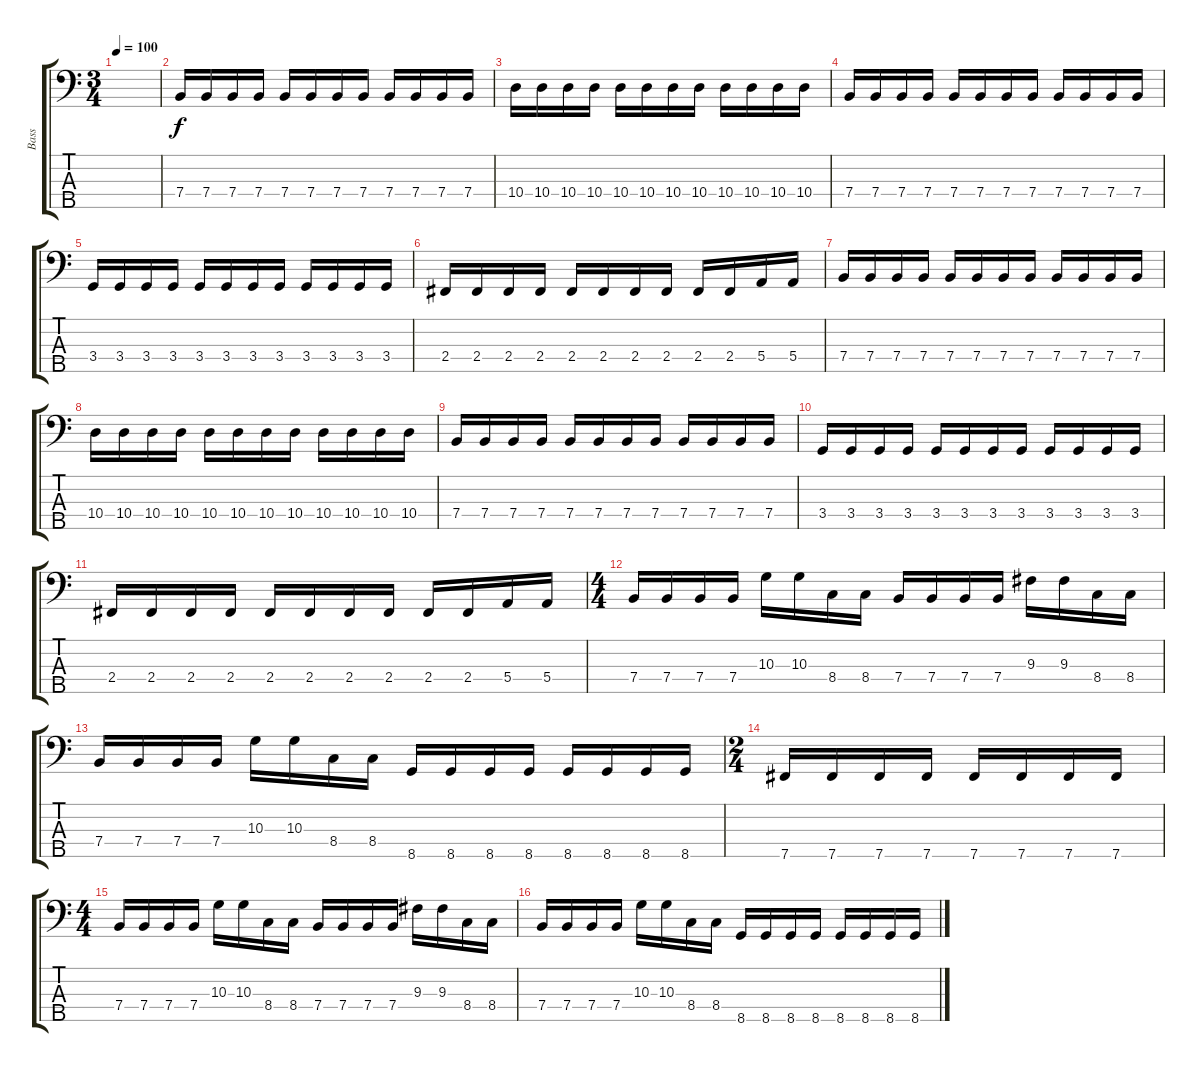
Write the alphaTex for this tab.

\track ("Bass" "Bass") {instrument electricbasspick}
\staff {score tabs}
\tuning (G2 D2 A1 E1 B0) {hide}
\ts (3 4)
\tempo 100
\clef f4
\ks c
|
7.4.16 7.4.16 7.4.16 7.4.16 7.4.16 7.4.16 7.4.16 7.4.16 7.4.16 7.4.16 7.4.16 7.4.16 |
10.4.16 10.4.16 10.4.16 10.4.16 10.4.16 10.4.16 10.4.16 10.4.16 10.4.16 10.4.16 10.4.16 10.4.16 |
7.4.16 7.4.16 7.4.16 7.4.16 7.4.16 7.4.16 7.4.16 7.4.16 7.4.16 7.4.16 7.4.16 7.4.16 |
3.4.16 3.4.16 3.4.16 3.4.16 3.4.16 3.4.16 3.4.16 3.4.16 3.4.16 3.4.16 3.4.16 3.4.16 |
2.4.16 2.4.16 2.4.16 2.4.16 2.4.16 2.4.16 2.4.16 2.4.16 2.4.16 2.4.16 5.4.16 5.4.16 |
7.4.16 7.4.16 7.4.16 7.4.16 7.4.16 7.4.16 7.4.16 7.4.16 7.4.16 7.4.16 7.4.16 7.4.16 |
10.4.16 10.4.16 10.4.16 10.4.16 10.4.16 10.4.16 10.4.16 10.4.16 10.4.16 10.4.16 10.4.16 10.4.16 |
7.4.16 7.4.16 7.4.16 7.4.16 7.4.16 7.4.16 7.4.16 7.4.16 7.4.16 7.4.16 7.4.16 7.4.16 |
3.4.16 3.4.16 3.4.16 3.4.16 3.4.16 3.4.16 3.4.16 3.4.16 3.4.16 3.4.16 3.4.16 3.4.16 |
2.4.16 2.4.16 2.4.16 2.4.16 2.4.16 2.4.16 2.4.16 2.4.16 2.4.16 2.4.16 5.4.16 5.4.16 |
\ts (4 4)
7.4.16 7.4.16 7.4.16 7.4.16 10.3.16 10.3.16 8.4.16 8.4.16 7.4.16 7.4.16 7.4.16 7.4.16 9.3.16 9.3.16 8.4.16 8.4.16 |
7.4.16 7.4.16 7.4.16 7.4.16 10.3.16 10.3.16 8.4.16 8.4.16 8.5.16 8.5.16 8.5.16 8.5.16 8.5.16 8.5.16 8.5.16 8.5.16 |
\ts (2 4)
7.5.16 7.5.16 7.5.16 7.5.16 7.5.16 7.5.16 7.5.16 7.5.16 |
\ts (4 4)
7.4.16 7.4.16 7.4.16 7.4.16 10.3.16 10.3.16 8.4.16 8.4.16 7.4.16 7.4.16 7.4.16 7.4.16 9.3.16 9.3.16 8.4.16 8.4.16 |
7.4.16 7.4.16 7.4.16 7.4.16 10.3.16 10.3.16 8.4.16 8.4.16 8.5.16 8.5.16 8.5.16 8.5.16 8.5.16 8.5.16 8.5.16 8.5.16
